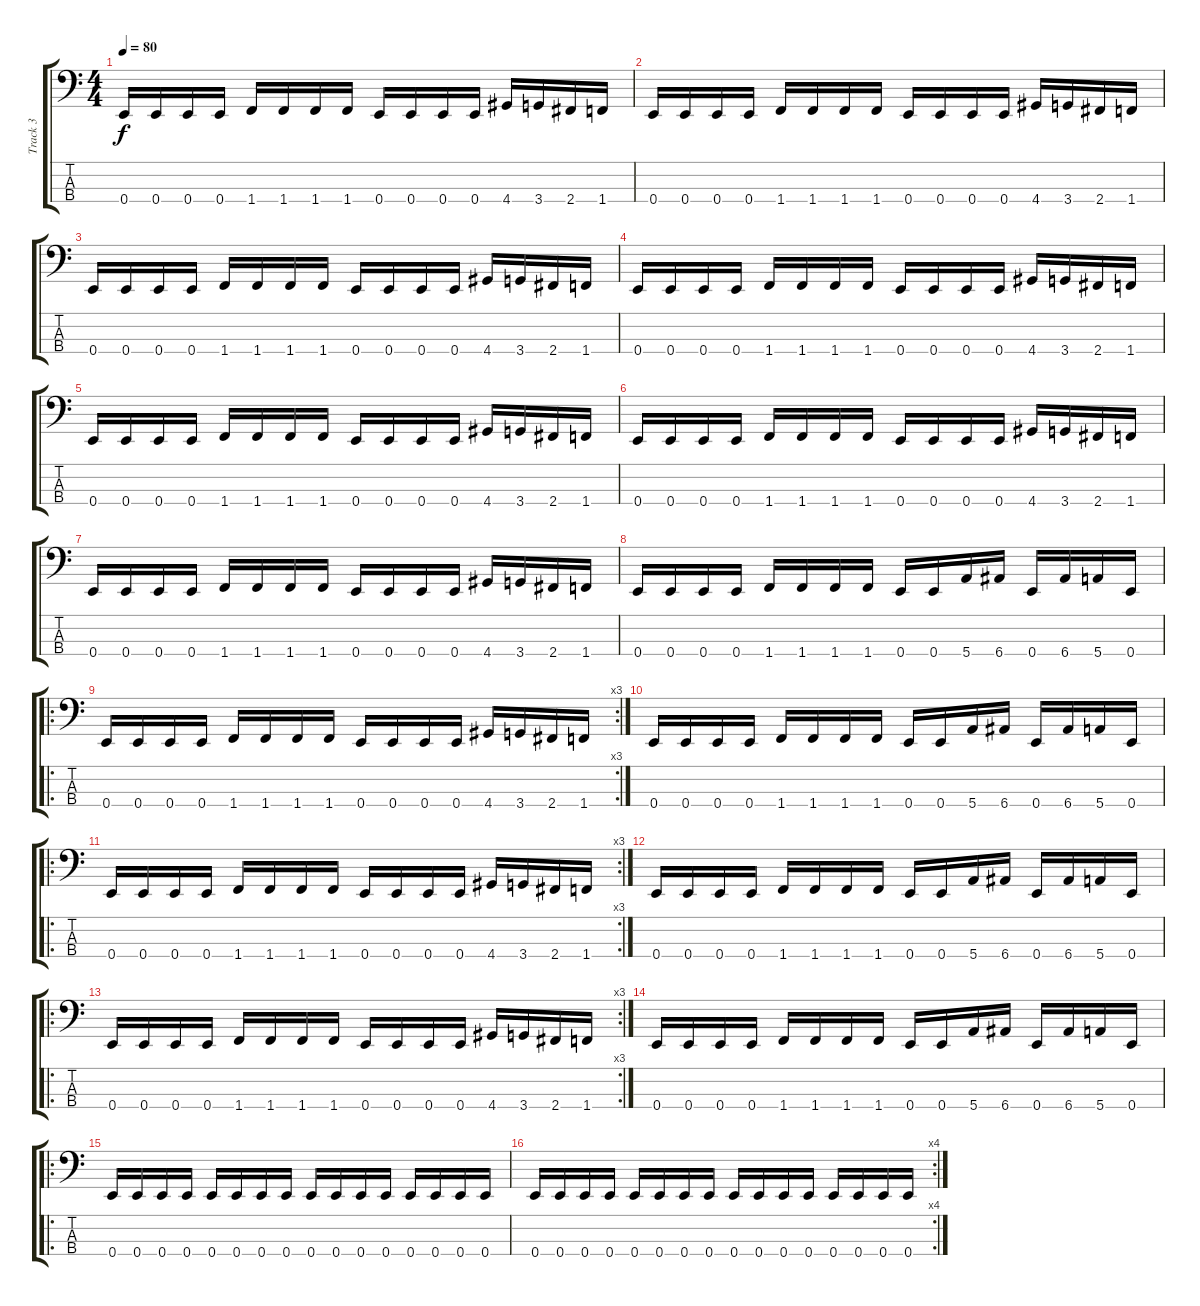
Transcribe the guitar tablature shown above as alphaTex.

\track ("Track 3" "Track 3") {instrument electricbasspick}
\staff {score tabs}
\tuning (G2 D2 A1 E1) {hide}
\ts (4 4)
\tempo 80
\clef f4
\ks c
0.4.16{dy f instrument electricbasspick} 0.4.16 0.4.16 0.4.16 1.4.16 1.4.16 1.4.16 1.4.16 0.4.16 0.4.16 0.4.16 0.4.16 4.4.16 3.4.16 2.4.16 1.4.16 |
0.4.16 0.4.16 0.4.16 0.4.16 1.4.16 1.4.16 1.4.16 1.4.16 0.4.16 0.4.16 0.4.16 0.4.16 4.4.16 3.4.16 2.4.16 1.4.16 |
0.4.16 0.4.16 0.4.16 0.4.16 1.4.16 1.4.16 1.4.16 1.4.16 0.4.16 0.4.16 0.4.16 0.4.16 4.4.16 3.4.16 2.4.16 1.4.16 |
0.4.16 0.4.16 0.4.16 0.4.16 1.4.16 1.4.16 1.4.16 1.4.16 0.4.16 0.4.16 0.4.16 0.4.16 4.4.16 3.4.16 2.4.16 1.4.16 |
0.4.16 0.4.16 0.4.16 0.4.16 1.4.16 1.4.16 1.4.16 1.4.16 0.4.16 0.4.16 0.4.16 0.4.16 4.4.16 3.4.16 2.4.16 1.4.16 |
0.4.16 0.4.16 0.4.16 0.4.16 1.4.16 1.4.16 1.4.16 1.4.16 0.4.16 0.4.16 0.4.16 0.4.16 4.4.16 3.4.16 2.4.16 1.4.16 |
0.4.16 0.4.16 0.4.16 0.4.16 1.4.16 1.4.16 1.4.16 1.4.16 0.4.16 0.4.16 0.4.16 0.4.16 4.4.16 3.4.16 2.4.16 1.4.16 |
0.4.16 0.4.16 0.4.16 0.4.16 1.4.16 1.4.16 1.4.16 1.4.16 0.4.16 0.4.16 5.4.16 6.4.16 0.4.16 6.4.16 5.4.16 0.4.16 |
\ro
\rc 3
0.4.16 0.4.16 0.4.16 0.4.16 1.4.16 1.4.16 1.4.16 1.4.16 0.4.16 0.4.16 0.4.16 0.4.16 4.4.16 3.4.16 2.4.16 1.4.16 |
0.4.16 0.4.16 0.4.16 0.4.16 1.4.16 1.4.16 1.4.16 1.4.16 0.4.16 0.4.16 5.4.16 6.4.16 0.4.16 6.4.16 5.4.16 0.4.16 |
\ro
\rc 3
0.4.16 0.4.16 0.4.16 0.4.16 1.4.16 1.4.16 1.4.16 1.4.16 0.4.16 0.4.16 0.4.16 0.4.16 4.4.16 3.4.16 2.4.16 1.4.16 |
0.4.16 0.4.16 0.4.16 0.4.16 1.4.16 1.4.16 1.4.16 1.4.16 0.4.16 0.4.16 5.4.16 6.4.16 0.4.16 6.4.16 5.4.16 0.4.16 |
\ro
\rc 3
0.4.16 0.4.16 0.4.16 0.4.16 1.4.16 1.4.16 1.4.16 1.4.16 0.4.16 0.4.16 0.4.16 0.4.16 4.4.16 3.4.16 2.4.16 1.4.16 |
0.4.16 0.4.16 0.4.16 0.4.16 1.4.16 1.4.16 1.4.16 1.4.16 0.4.16 0.4.16 5.4.16 6.4.16 0.4.16 6.4.16 5.4.16 0.4.16 |
\ro
0.4.16 0.4.16 0.4.16 0.4.16 0.4.16 0.4.16 0.4.16 0.4.16 0.4.16 0.4.16 0.4.16 0.4.16 0.4.16 0.4.16 0.4.16 0.4.16 |
\rc 4
0.4.16 0.4.16 0.4.16 0.4.16 0.4.16 0.4.16 0.4.16 0.4.16 0.4.16 0.4.16 0.4.16 0.4.16 0.4.16 0.4.16 0.4.16 0.4.16
